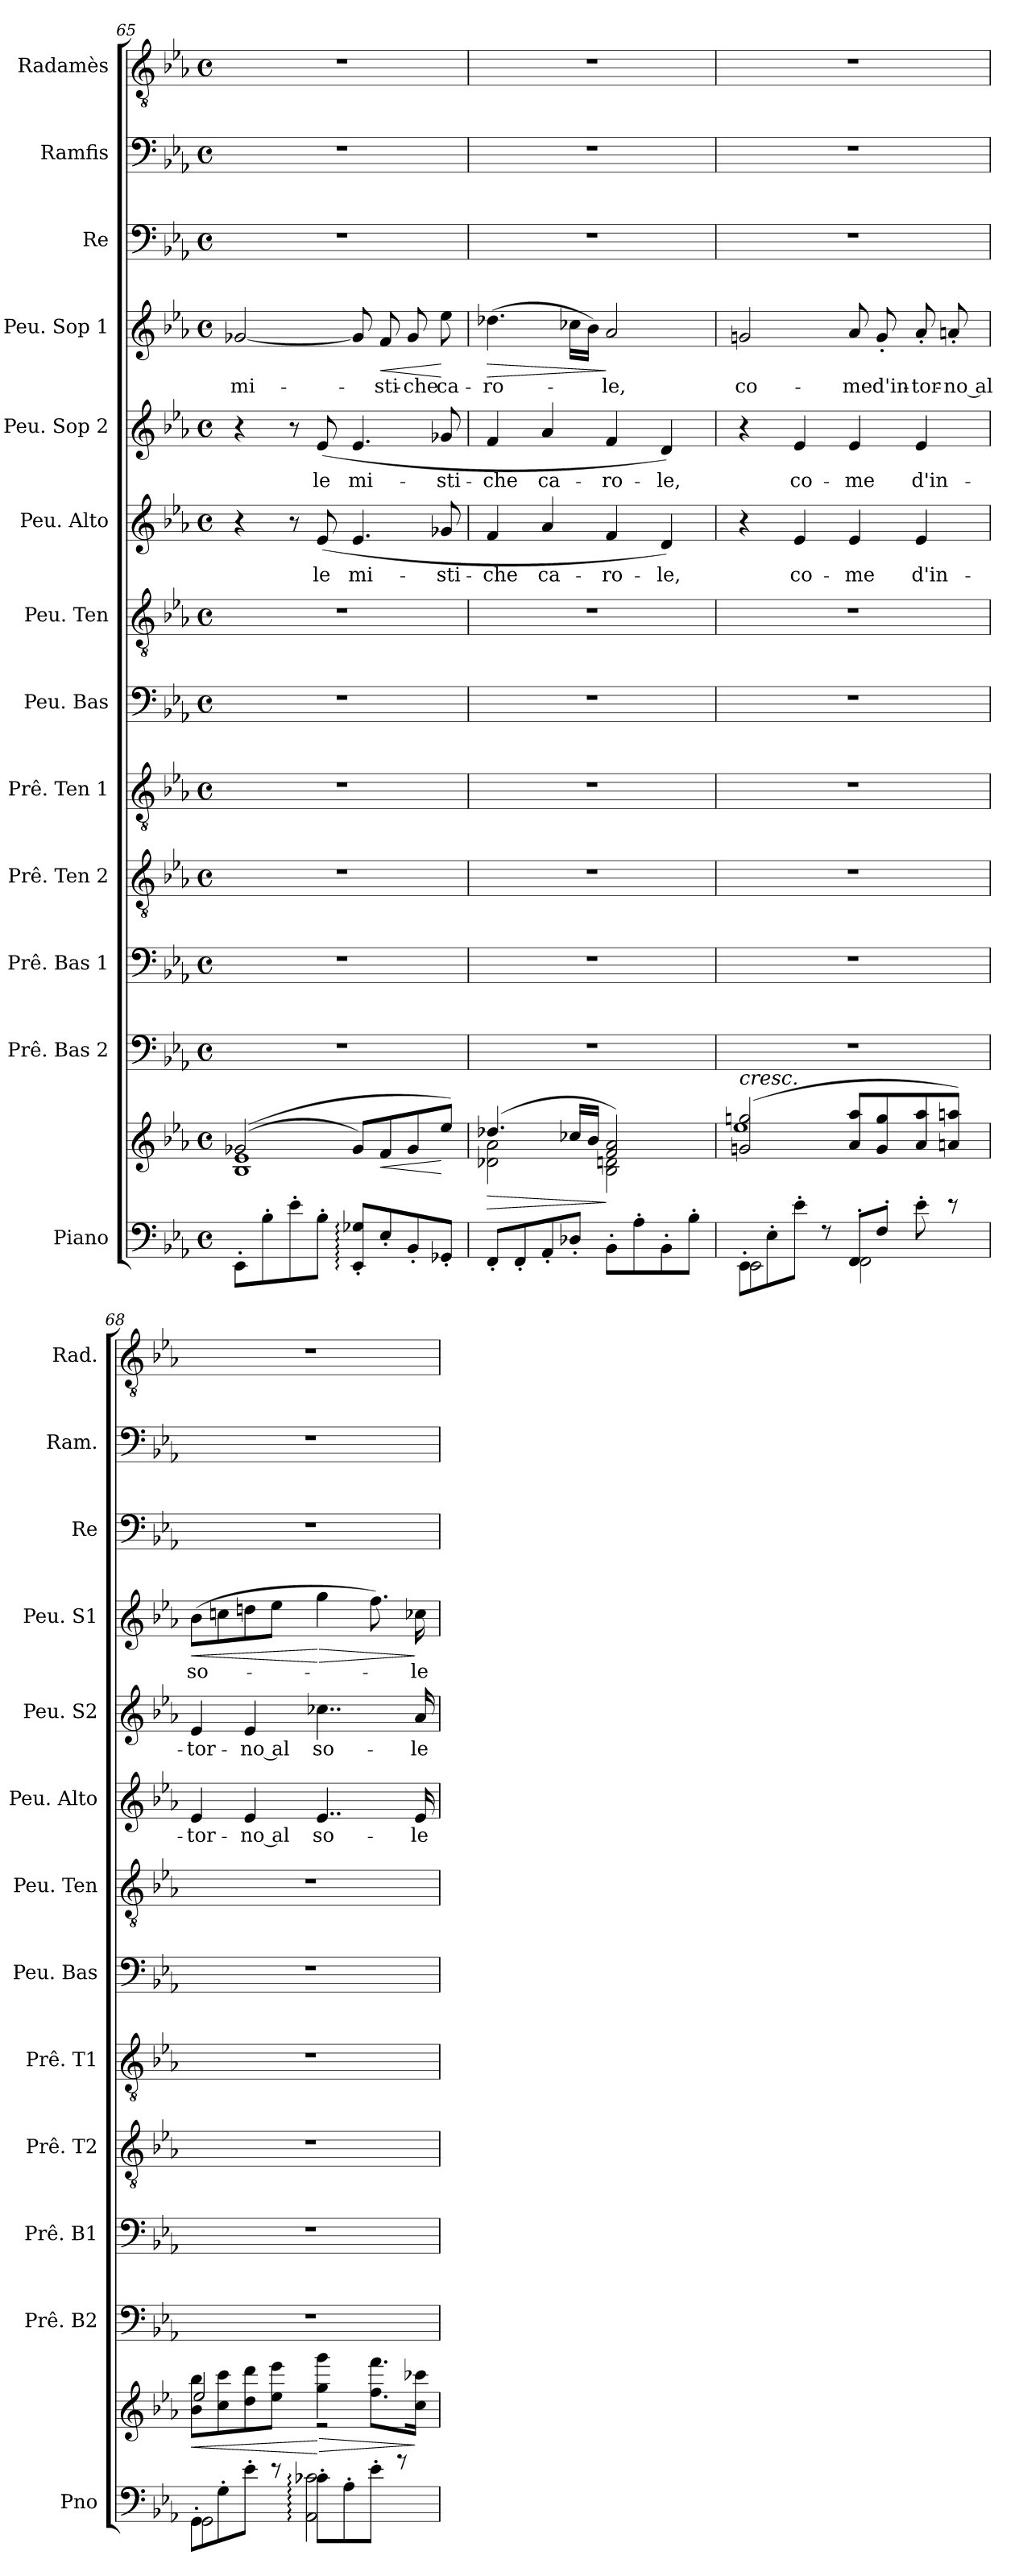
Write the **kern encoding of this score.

**kern	**kern	**dynam	**kern	**kern	**kern	**kern	**kern	**kern	**kern	**text	**kern	**text	**kern	**text	**dynam	**kern	**kern	**kern
*part13	*part13	*part13	*part12	*part11	*part10	*part9	*part8	*part7	*part6	*part6	*part5	*part5	*part4	*part4	*part4	*part3	*part2	*part1
*staff14	*staff13	*staff13/14	*staff12	*staff11	*staff10	*staff9	*staff8	*staff7	*staff6	*staff6	*staff5	*staff5	*staff4	*staff4	*staff4	*staff3	*staff2	*staff1
*I"Piano	*	*	*I"Prê. Bas 2	*I"Prê. Bas 1	*I"Prê. Ten 2	*I"Prê. Ten 1	*I"Peu. Bas	*I"Peu. Ten	*I"Peu. Alto	*	*I"Peu. Sop 2	*	*I"Peu. Sop 1	*	*	*I"Re	*I"Ramfis	*I"Radamès
*I'Pno	*	*	*I'Prê. B2	*I'Prê. B1	*I'Prê. T2	*I'Prê. T1	*I'Peu. Bas	*I'Peu. Ten	*I'Peu. Alto	*	*I'Peu. S2	*	*I'Peu. S1	*	*	*I'Re	*I'Ram.	*I'Rad.
!!LO:LB:g=z
*clefF4	*clefG2	*	*clefF4	*clefF4	*clefGv2	*clefGv2	*clefF4	*clefGv2	*clefG2	*	*clefG2	*	*clefG2	*	*	*clefF4	*clefF4	*clefGv2
*k[b-e-a-]	*k[b-e-a-]	*	*k[b-e-a-]	*k[b-e-a-]	*k[b-e-a-]	*k[b-e-a-]	*k[b-e-a-]	*k[b-e-a-]	*k[b-e-a-]	*	*k[b-e-a-]	*	*k[b-e-a-]	*	*	*k[b-e-a-]	*k[b-e-a-]	*k[b-e-a-]
*M4/4	*M4/4	*	*M4/4	*M4/4	*M4/4	*M4/4	*M4/4	*M4/4	*M4/4	*	*M4/4	*	*M4/4	*	*	*M4/4	*M4/4	*M4/4
*met(c)	*met(c)	*	*met(c)	*met(c)	*met(c)	*met(c)	*met(c)	*met(c)	*met(c)	*	*met(c)	*	*met(c)	*	*	*met(c)	*met(c)	*met(c)
=65	=65	=65	=65	=65	=65	=65	=65	=65	=65	=65	=65	=65	=65	=65	=65	=65	=65	=65
*	*^	*	*	*	*	*	*	*	*	*	*	*	*	*	*	*	*	*
!	!	!	!	!	!	!	!	!	!	!	!	!	!	!	!LO:LY:b:color=#AA0000	!	!	!	!
8EE-'\L	(>(>2g-X/	1B- 1e-	.	1r	1r	1r	1r	1r	1r	4r	.	4r	.	[2g-X/	mi-	.	1r	1r	1r
8B-'\	.	.	.	.	.	.	.	.	.	.	.	.	.	.	.	.	.	.	.
8e-'\	.	.	.	.	.	.	.	.	.	8r	.	8r	.	.	.	.	.	.	.
!	!	!	!	!	!	!	!	!	!	!	!LO:LY:b:color=#0055FF	!	!LO:LY:b:color=#0055FF	!	!	!	!	!	!
8B-'\J	.	.	.	.	.	.	.	.	.	(>8e-/	le	(>8e-/	le	.	.	.	.	.	.
!	!	!	!	!	!	!	!	!	!	!	!LO:LY:b:color=#0055FF	!	!LO:LY:b:color=#0055FF	!	!	!	!	!	!
8EE-/:' 8G-X/:'L	8g-/L)	.	.	.	.	.	.	.	.	4.e-/	mi-	4.e-/	mi-	8g-/]	.	.	.	.	.
!	!	!	!LO:HP:b	!	!	!	!	!	!	!	!	!	!	!	!LO:LY:b:color=#AA0000	!LO:HP:b	!	!	!
8E-'/	8f/	.	<	.	.	.	.	.	.	.	.	.	.	8f/	-sti-	<	.	.	.
!	!	!	!	!	!	!	!	!	!	!	!	!	!	!	!LO:LY:b:color=#AA0000	!	!	!	!
8BB-'/	8g-/	.	.	.	.	.	.	.	.	.	.	.	.	8g-/	-che	.	.	.	.
!	!	!	!	!	!	!	!	!	!	!	!LO:LY:b:color=#0055FF	!	!LO:LY:b:color=#0055FF	!	!LO:LY:b:color=#AA0000	!	!	!	!
8GG-X'/J	8ee-/J)	.	[	.	.	.	.	.	.	8g-X/	-sti-	8g-X/	-sti-	8ee-\	ca-	[	.	.	.
=66	=66	=66	=66	=66	=66	=66	=66	=66	=66	=66	=66	=66	=66	=66	=66	=66	=66	=66	=66
!	!	!	!LO:HP:b	!	!	!	!	!	!	!	!LO:LY:b:color=#0055FF	!	!LO:LY:b:color=#0055FF	!	!LO:LY:b:color=#AA0000	!LO:HP:b	!	!	!
8FF'/L	(>4.dd-X/	2d-X\ 2a-\	>	1r	1r	1r	1r	1r	1r	4f/	che	4f/	-che	(>4.dd-X\	-ro-	>	1r	1r	1r
8FF'/	.	.	.	.	.	.	.	.	.	.	.	.	.	.	.	.	.	.	.
!	!	!	!	!	!	!	!	!	!	!	!LO:LY:b:color=#0055FF	!	!LO:LY:b:color=#0055FF	!	!	!	!	!	!
8AA-'/	.	.	.	.	.	.	.	.	.	4a-/	ca-	4a-/	ca-	.	.	.	.	.	.
8D-X'/J	16cc-X/LL	.	.	.	.	.	.	.	.	.	.	.	.	16cc-X\LL	.	.	.	.	.
.	16b-/JJ	.	.	.	.	.	.	.	.	.	.	.	.	16b-\JJ)	.	.	.	.	.
!	!	!	!	!	!	!	!	!	!	!	!LO:LY:b:color=#0055FF	!	!LO:LY:b:color=#0055FF	!	!LO:LY:b:color=#AA0000	!	!	!	!
8BB-'\L	2f/ 2a-/)	2B-\ 2dn\	]	.	.	.	.	.	.	4f/	-ro-	4f/	-ro-	2a-/	-le,	]	.	.	.
8A-'\	.	.	.	.	.	.	.	.	.	.	.	.	.	.	.	.	.	.	.
!	!	!	!	!	!	!	!	!	!	!	!LO:LY:b:color=#0055FF	!	!LO:LY:b:color=#0055FF	!	!	!	!	!	!
8BB-'\	.	.	.	.	.	.	.	.	.	4d/)	-le,	4d/)	-le,	.	.	.	.	.	.
8B-'\J	.	.	.	.	.	.	.	.	.	.	.	.	.	.	.	.	.	.	.
=67	=67	=67	=67	=67	=67	=67	=67	=67	=67	=67	=67	=67	=67	=67	=67	=67	=67	=67	=67
*^	*	*	*	*	*	*	*	*	*	*	*	*	*	*	*	*	*	*	*
!	!	!LO:TX:a:i:t=cresc.	!	!	!	!	!	!	!	!	!	!	!	!	!	!	!	!	!	!
!	!	!	!	!	!	!	!	!	!	!	!	!	!	!	!	!LO:LY:b:color=#AA0000	!	!	!	!
8EE-'\L	2EE-\	(>2gn/ 2ggn/	1ee-	.	1r	1r	1r	1r	1r	1r	4r	.	4r	.	2gn/	co-	.	1r	1r	1r
8E-'\	.	.	.	.	.	.	.	.	.	.	.	.	.	.	.	.	.	.	.	.
!	!	!	!	!	!	!	!	!	!	!	!	!LO:LY:b:color=#0055FF	!	!LO:LY:b:color=#0055FF	!	!	!	!	!	!
8e-'\J	.	.	.	.	.	.	.	.	.	.	4e-/	co-	4e-/	co-	.	.	.	.	.	.
8r	.	.	.	.	.	.	.	.	.	.	.	.	.	.	.	.	.	.	.	.
!	!	!	!	!	!	!	!	!	!	!	!	!LO:LY:b:color=#0055FF	!	!LO:LY:b:color=#0055FF	!	!LO:LY:b:color=#AA0000	!	!	!	!
8FF'/L	2FF\	8a-/ 8aa-/L	.	.	.	.	.	.	.	.	4e-/	-me	4e-/	-me	8a-/	-me	.	.	.	.
!	!	!	!	!	!	!	!	!	!	!	!	!	!	!	!	!LO:LY:b:color=#AA0000	!	!	!	!
8F'/J	.	8g/ 8gg/	.	.	.	.	.	.	.	.	.	.	.	.	8g'/	d'in-	.	.	.	.
!	!	!	!	!	!	!	!	!	!	!	!	!LO:LY:b:color=#0055FF	!	!LO:LY:b:color=#0055FF	!	!LO:LY:b:color=#AA0000	!	!	!	!
8e-'\	.	8a-/ 8aa-/	.	.	.	.	.	.	.	.	4e-/	d'in-	4e-/	d'in-	8a-'/	-tor-	.	.	.	.
!	!	!	!	!	!	!	!	!	!	!	!	!	!	!	!	!LO:LY:b:color=#AA0000	!	!	!	!
8r	.	8an/ 8aan/J)	.	.	.	.	.	.	.	.	.	.	.	.	8an'/	no al	.	.	.	.
!!LO:LB:g=z
=68	=68	=68	=68	=68	=68	=68	=68	=68	=68	=68	=68	=68	=68	=68	=68	=68	=68	=68	=68	=68
!	!	!	!	!LO:HP:b	!	!	!	!	!	!	!	!LO:LY:b:color=#0055FF	!	!LO:LY:b:color=#0055FF	!	!LO:LY:b:color=#AA0000	!LO:HP:b	!	!	!
8GG'\L	2GG\	8b-\ 8bb-\L	2ee-/	<	1r	1r	1r	1r	1r	1r	4e-/	-tor-	4e-/	-tor-	(>8b-\L	so-	<	1r	1r	1r
8G'\	.	8cc\ 8ccc\	.	.	.	.	.	.	.	.	.	.	.	.	8ccn\	.	.	.	.	.
!	!	!	!	!	!	!	!	!	!	!	!	!LO:LY:b:color=#0055FF	!	!LO:LY:b:color=#0055FF	!	!	!	!	!	!
8e-'\J	.	8dd\ 8ddd\	.	.	.	.	.	.	.	.	4e-/	no al	4e-/	no al	8ddn\	.	.	.	.	.
8r	.	8ee-\ 8eee-\J	.	.	.	.	.	.	.	.	.	.	.	.	8ee-\J	.	.	.	.	.
!	!	!	!	!LO:HP:n=1:b	!	!	!	!	!	!	!	!LO:LY:b:color=#0055FF	!	!LO:LY:b:color=#0055FF	!	!	!LO:HP:n=1:b	!	!	!
8c-X'\L	2AA-\: 2c-X\:	4gg\ 4ggg\	2r	[ >	.	.	.	.	.	.	4..e-/	so-	4..cc-X\	so-	4gg\	.	[ >	.	.	.
8A-'\	.	.	.	.	.	.	.	.	.	.	.	.	.	.	.	.	.	.	.	.
8e-'\J	.	8.ff\ 8.fff\L	.	.	.	.	.	.	.	.	.	.	.	.	8.ff\)	.	.	.	.	.
8r	.	.	.	.	.	.	.	.	.	.	.	.	.	.	.	.	.	.	.	.
!	!	!	!	!	!	!	!	!	!	!	!	!LO:LY:b:color=#0055FF	!	!LO:LY:b:color=#0055FF	!	!LO:LY:b:color=#AA0000	!	!	!	!
.	.	16cc\ 16ccc-X\Jk	.	]	.	.	.	.	.	.	16e-/	-le	16a-/	-le	16cc-X\	-le	]	.	.	.
*v	*v	*	*	*	*	*	*	*	*	*	*	*	*	*	*	*	*	*	*	*
*	*v	*v	*	*	*	*	*	*	*	*	*	*	*	*	*	*	*	*	*
=	=	=	=	=	=	=	=	=	=	=	=	=	=	=	=	=	=	=
*-	*-	*-	*-	*-	*-	*-	*-	*-	*-	*-	*-	*-	*-	*-	*-	*-	*-	*-
